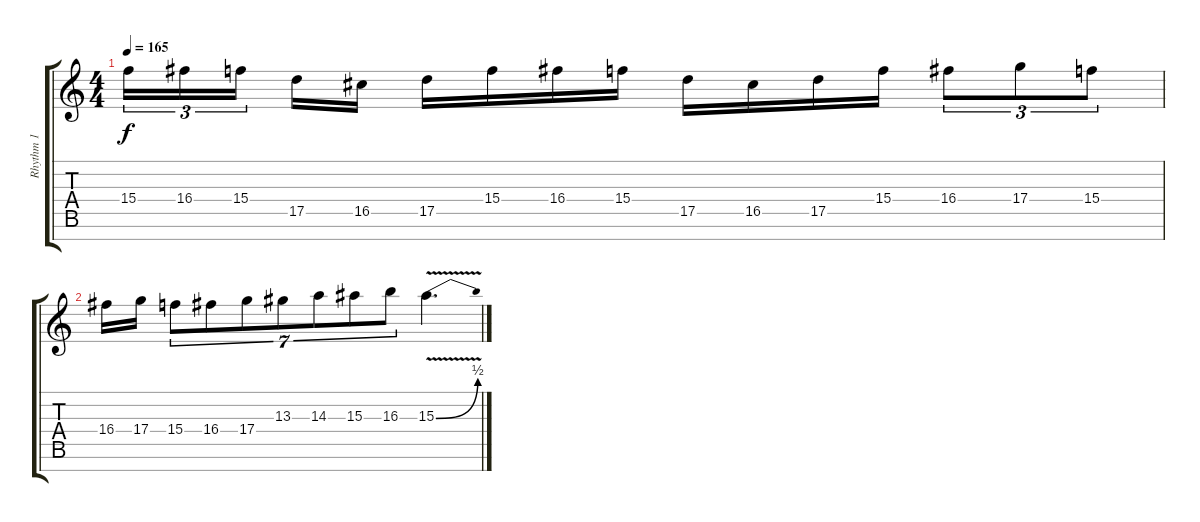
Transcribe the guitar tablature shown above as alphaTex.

\track ("Rhythm 1" "Rhythm 1") {instrument overdrivenguitar}
\staff {score tabs}
\tuning (E4 B3 G3 D3 A2 E2 B1) {hide}
\ts (4 4)
\tempo 165
\clef g2
\ks c
15.4.16{tu (3 2) dy f} 16.4.16{tu (3 2)} 15.4.16{tu (3 2) beam splitsecondary} 17.5.16 16.5.16 17.5.16 15.4.16 16.4.16 15.4.16 17.5.16 16.5.16 17.5.16 15.4.16 16.4.8{tu (3 2)} 17.4.8{tu (3 2)} 15.4.8{tu (3 2)} |
16.4.16 17.4.16 15.4.8{tu (7 4)} 16.4.8{tu (7 4)} 17.4.8{tu (7 4)} 13.3.8{tu (7 4)} 14.3.8{tu (7 4)} 15.3.8{tu (7 4)} 16.3.8{tu (7 4)} 15.3{be (bend 0 0 60 2) v}.4{d}
